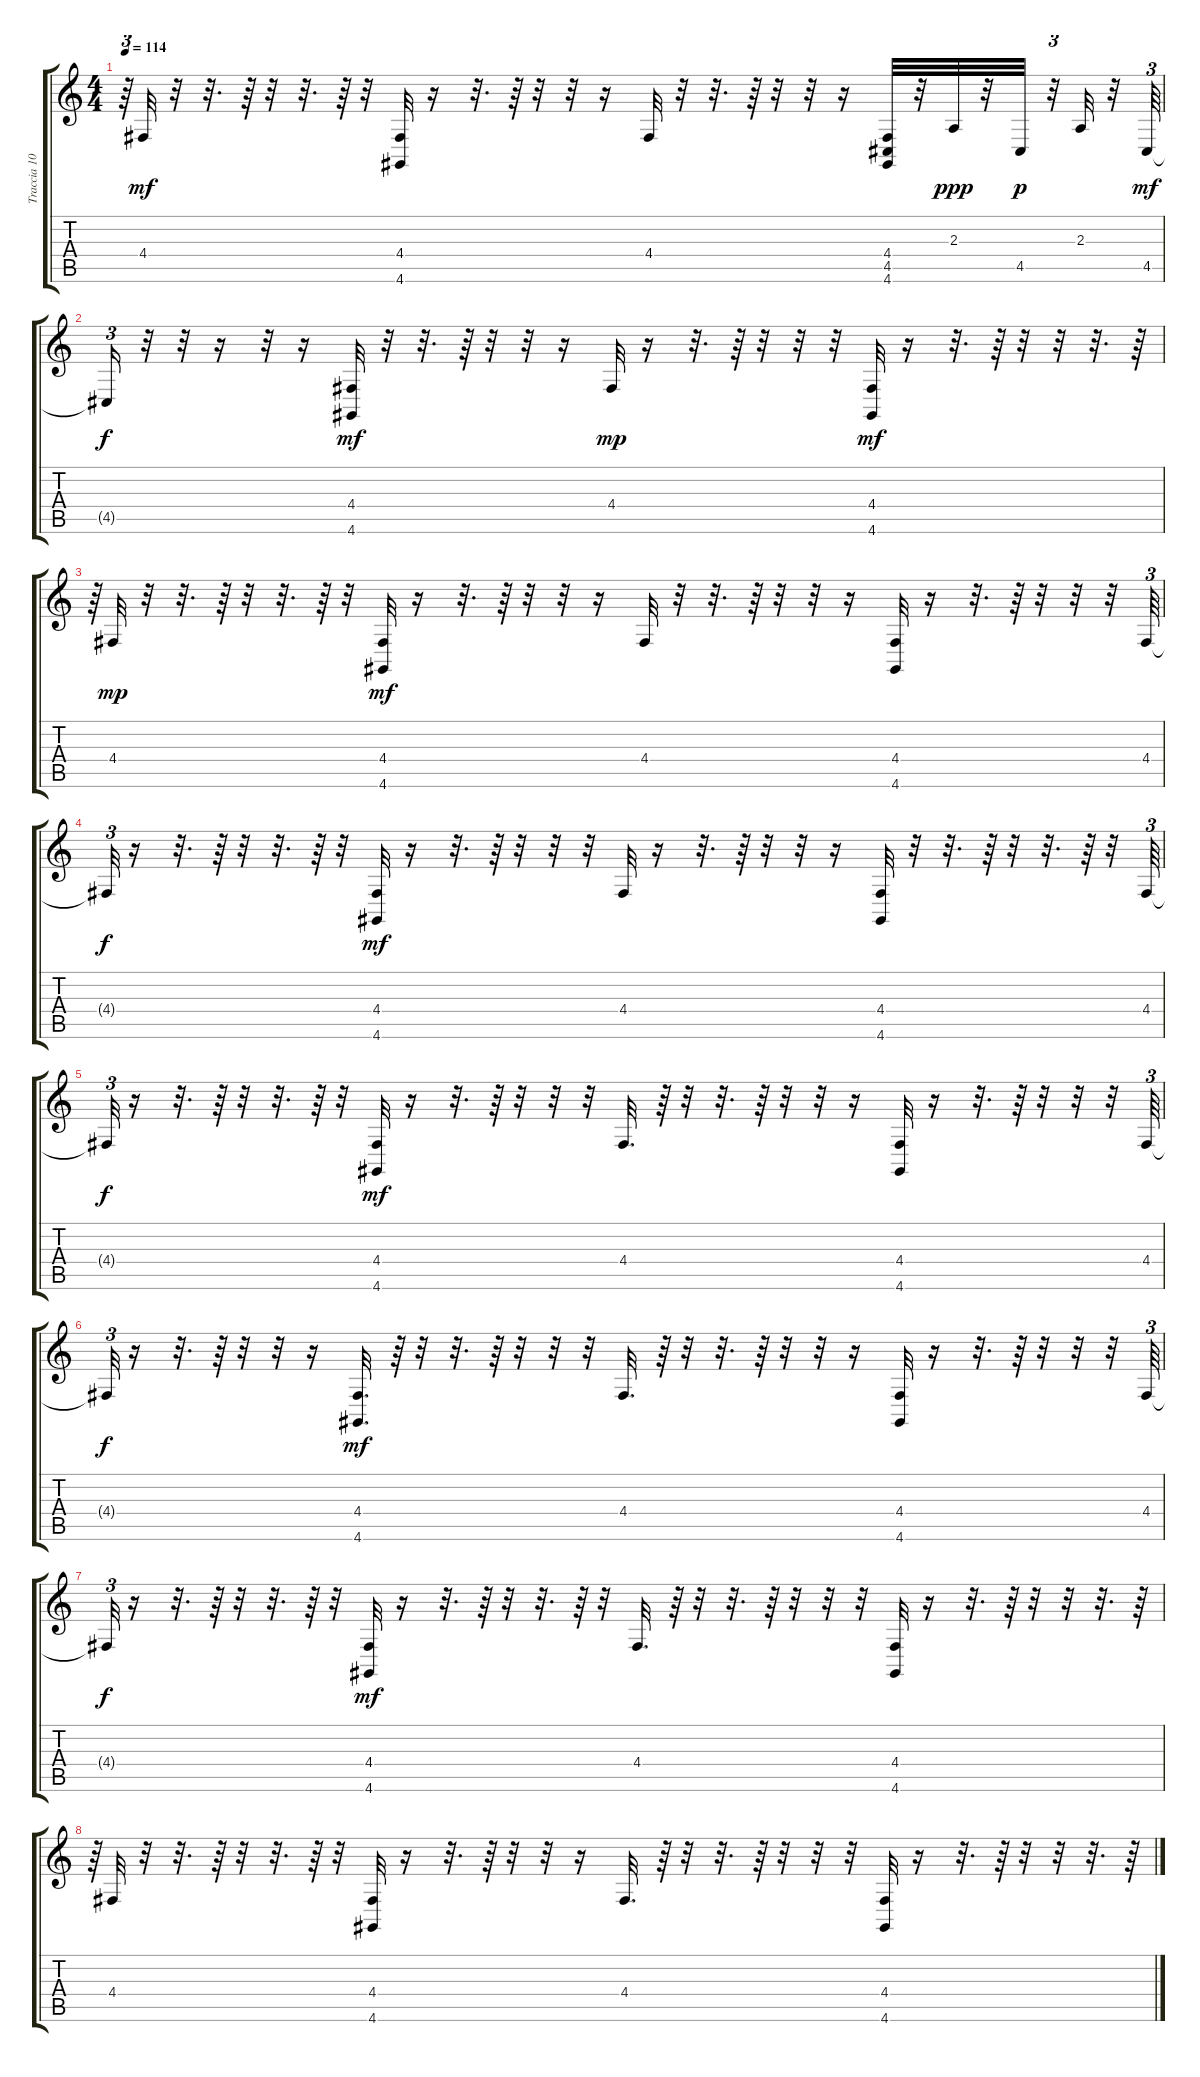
\track ("Traccia 10" "Traccia 10") {instrument violin}
\staff {score tabs}
\tuning (E4 B3 G3 D3 A2 E2) {hide}
\ts (4 4)
\tempo 114
\clef g2
\ks c
r.64{tu (3 2) dy mf} 4.4.32 r.32 r.32{d} r.64 r.32 r.32{d} r.64 r.32 (4.4 4.6).32 r.16 r.32{d} r.64 r.32 r.32 r.16 4.4.32 r.32 r.32{d} r.64 r.32 r.32 r.16 (4.4 4.5 4.6).32 r.32 2.3.32{dy ppp} r.32 4.5.32{dy p} r.32{tu (3 2)} 2.3.32 r.32 4.5.64{tu (3 2) dy mf} |
4.5{t}.16{tu (3 2) dy f} r.32 r.32 r.16 r.32 r.16 (4.4 4.6).32{dy mf} r.32 r.32{d} r.64 r.32 r.32 r.16 4.4.32{dy mp} r.16 r.32{d} r.64 r.32 r.32 r.32 (4.4 4.6).32{dy mf} r.16 r.32{d} r.64 r.32 r.32 r.32{d} r.64 |
r.64{tu (3 2)} 4.4.32{dy mp} r.32 r.32{d} r.64 r.32 r.32{d} r.64 r.32 (4.4 4.6).32{dy mf} r.16 r.32{d} r.64 r.32 r.32 r.16 4.4.32 r.32 r.32{d} r.64 r.32 r.32 r.16 (4.4 4.6).32 r.16 r.32{d} r.64 r.32 r.32 r.32 4.4.64{tu (3 2)} |
4.4{t}.32{tu (3 2) dy f} r.16 r.32{d} r.64 r.32 r.32{d} r.64 r.32 (4.4 4.6).32{dy mf} r.16 r.32{d} r.64 r.32 r.32 r.32 4.4.32 r.16 r.32{d} r.64 r.32 r.32 r.16 (4.4 4.6).32 r.32 r.32{d} r.64 r.32 r.32{d} r.64 r.32 4.4.64{tu (3 2)} |
4.4{t}.32{tu (3 2) dy f} r.16 r.32{d} r.64 r.32 r.32{d} r.64 r.32 (4.4 4.6).32{dy mf} r.16 r.32{d} r.64 r.32 r.32 r.32 4.4.32{d} r.64 r.32 r.32{d} r.64 r.32 r.32 r.16 (4.4 4.6).32 r.16 r.32{d} r.64 r.32 r.32 r.32 4.4.64{tu (3 2)} |
4.4{t}.32{tu (3 2) dy f} r.16 r.32{d} r.64 r.32 r.32 r.16 (4.4 4.6).32{d dy mf} r.64 r.32 r.32{d} r.64 r.32 r.32 r.32 4.4.32{d} r.64 r.32 r.32{d} r.64 r.32 r.32 r.16 (4.4 4.6).32 r.16 r.32{d} r.64 r.32 r.32 r.32 4.4.64{tu (3 2)} |
4.4{t}.32{tu (3 2) dy f} r.16 r.32{d} r.64 r.32 r.32{d} r.64 r.32 (4.4 4.6).32{dy mf} r.16 r.32{d} r.64 r.32 r.32{d} r.64 r.32 4.4.32{d} r.64 r.32 r.32{d} r.64 r.32 r.32 r.32 (4.4 4.6).32 r.16 r.32{d} r.64 r.32 r.32 r.32{d} r.64 |
r.64{tu (3 2)} 4.4.32 r.32 r.32{d} r.64 r.32 r.32{d} r.64 r.32 (4.4 4.6).32 r.16 r.32{d} r.64 r.32 r.32 r.16 4.4.32{d} r.64 r.32 r.32{d} r.64 r.32 r.32 r.32 (4.4 4.6).32 r.16 r.32{d} r.64 r.32 r.32 r.32{d} r.64
